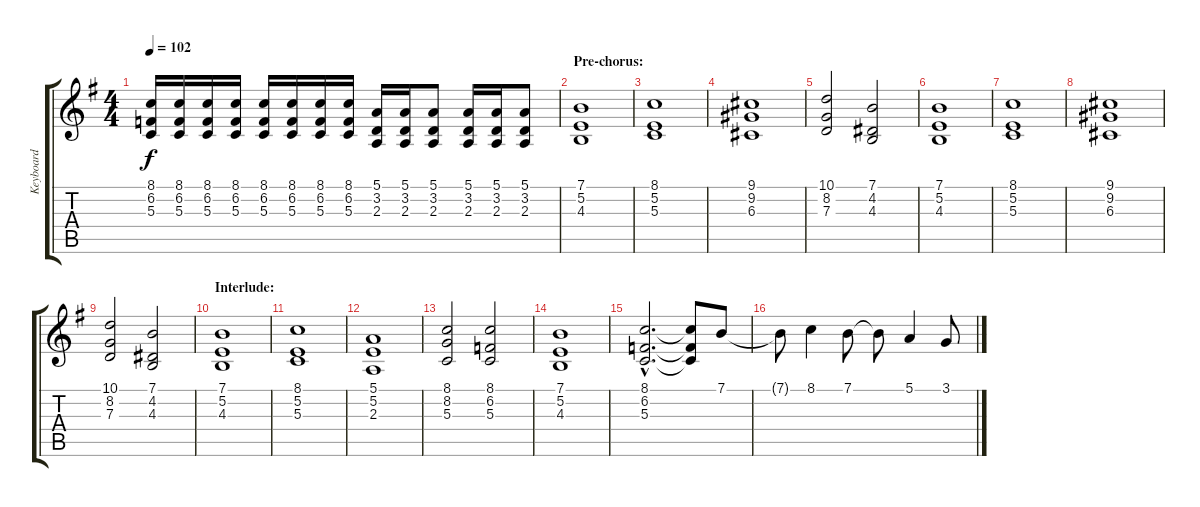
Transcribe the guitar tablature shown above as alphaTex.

\track ("Keyboard" "Keyboard") {instrument lead3calliope}
\staff {score tabs}
\tuning (E4 B3 G3 D3 A2 E2) {hide}
\ts (4 4)
\tempo 102
\clef g2
\ks g
(8.1 6.2 5.3).16{dy f} (8.1 6.2 5.3).16 (8.1 6.2 5.3).16 (8.1 6.2 5.3).16 (8.1 6.2 5.3).16 (8.1 6.2 5.3).16 (8.1 6.2 5.3).16 (8.1 6.2 5.3).16 (5.1 3.2 2.3).16 (5.1 3.2 2.3).16 (5.1 3.2 2.3).8 (5.1 3.2 2.3).16 (5.1 3.2 2.3).16 (5.1 3.2 2.3).8 |
\section ("" "Pre-chorus:")
\ks eminor
(7.1 5.2 4.3).1{volume 8 instrument pad2warm} |
(8.1 5.2 5.3).1 |
(9.1 9.2 6.3).1 |
(10.1 8.2 7.3).2 (7.1 4.2 4.3).2 |
(7.1 5.2 4.3).1 |
(8.1 5.2 5.3).1 |
(9.1 9.2 6.3).1 |
(10.1 8.2 7.3).2 (7.1 4.2 4.3).2 |
\section ("" "Interlude:")
(7.1 5.2 4.3).1{volume 9 instrument pad8sweep} |
(8.1 5.2 5.3).1 |
(5.1 5.2 2.3).1 |
(8.1 8.2 5.3).2 (8.1 6.2 5.3).2 |
(7.1 5.2 4.3).1 |
(8.1{hac} 6.2{hac} 5.3{hac}).2{d} (8.1{t} 6.2{t} 5.3{t}).8 7.1.8{volume 12 instrument stringensemble1} |
7.1{t}.8 8.1.4 7.1.8 7.1{t}.8 5.1.4 3.1.8
